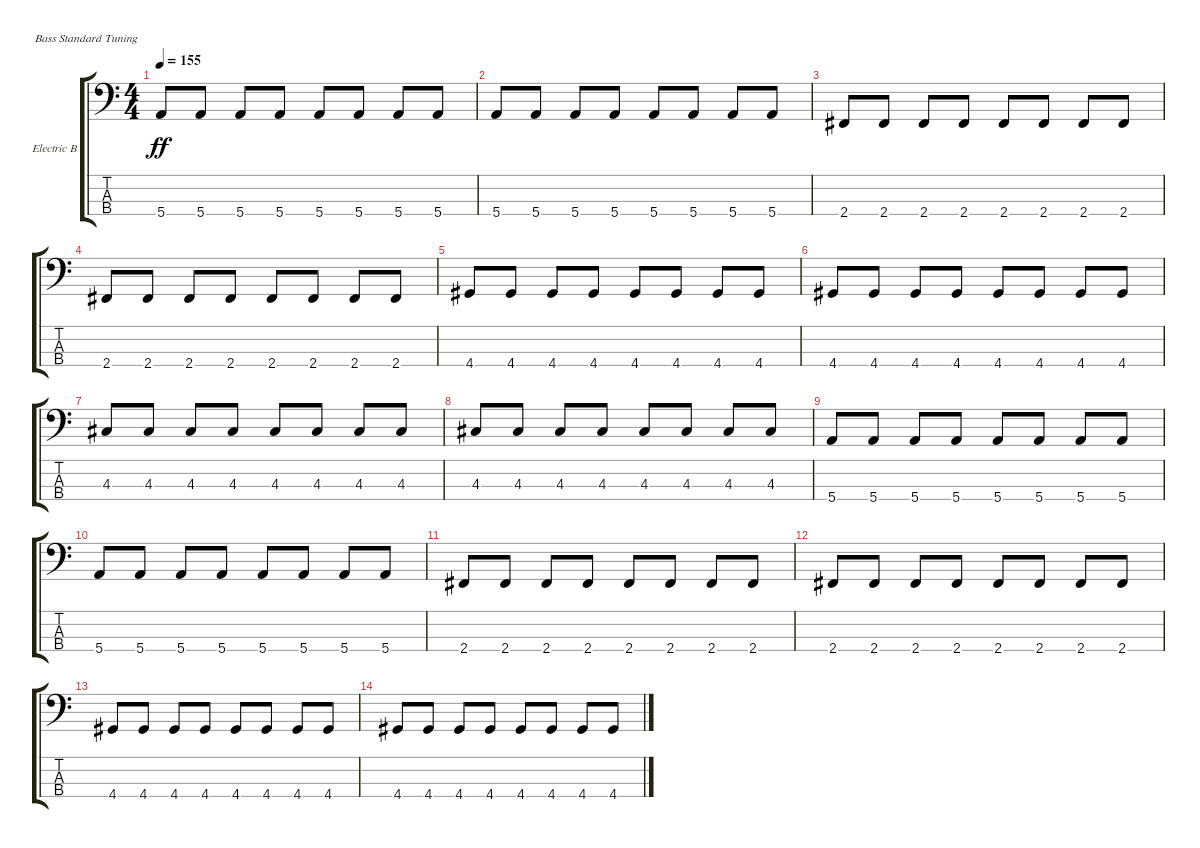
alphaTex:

\defaultSystemsLayout 4
\bracketExtendMode groupsimilarinstruments
\firstSystemTrackNameOrientation horizontal
\otherSystemsTrackNameOrientation horizontal
\track ("Electric Bass (Clean)" "Electric B") {instrument electricbassfinger}
\staff {score tabs}
\tuning (G2 D2 A1 E1)
\ts (4 4)
\tempo 155
\clef f4
\ks c
5.4.8{dy ff} 5.4.8 5.4.8 5.4.8 5.4.8 5.4.8 5.4.8 5.4.8 |
5.4.8 5.4.8 5.4.8 5.4.8 5.4.8 5.4.8 5.4.8 5.4.8 |
2.4.8 2.4.8 2.4.8 2.4.8 2.4.8 2.4.8 2.4.8 2.4.8 |
2.4.8 2.4.8 2.4.8 2.4.8 2.4.8 2.4.8 2.4.8 2.4.8 |
4.4.8 4.4.8 4.4.8 4.4.8 4.4.8 4.4.8 4.4.8 4.4.8 |
4.4.8 4.4.8 4.4.8 4.4.8 4.4.8 4.4.8 4.4.8 4.4.8 |
4.3.8 4.3.8 4.3.8 4.3.8 4.3.8 4.3.8 4.3.8 4.3.8 |
4.3.8 4.3.8 4.3.8 4.3.8 4.3.8 4.3.8 4.3.8 4.3.8 |
5.4.8 5.4.8 5.4.8 5.4.8 5.4.8 5.4.8 5.4.8 5.4.8 |
5.4.8 5.4.8 5.4.8 5.4.8 5.4.8 5.4.8 5.4.8 5.4.8 |
2.4.8 2.4.8 2.4.8 2.4.8 2.4.8 2.4.8 2.4.8 2.4.8 |
2.4.8 2.4.8 2.4.8 2.4.8 2.4.8 2.4.8 2.4.8 2.4.8 |
4.4.8 4.4.8 4.4.8 4.4.8 4.4.8 4.4.8 4.4.8 4.4.8 |
4.4.8 4.4.8 4.4.8 4.4.8 4.4.8 4.4.8 4.4.8 4.4.8
